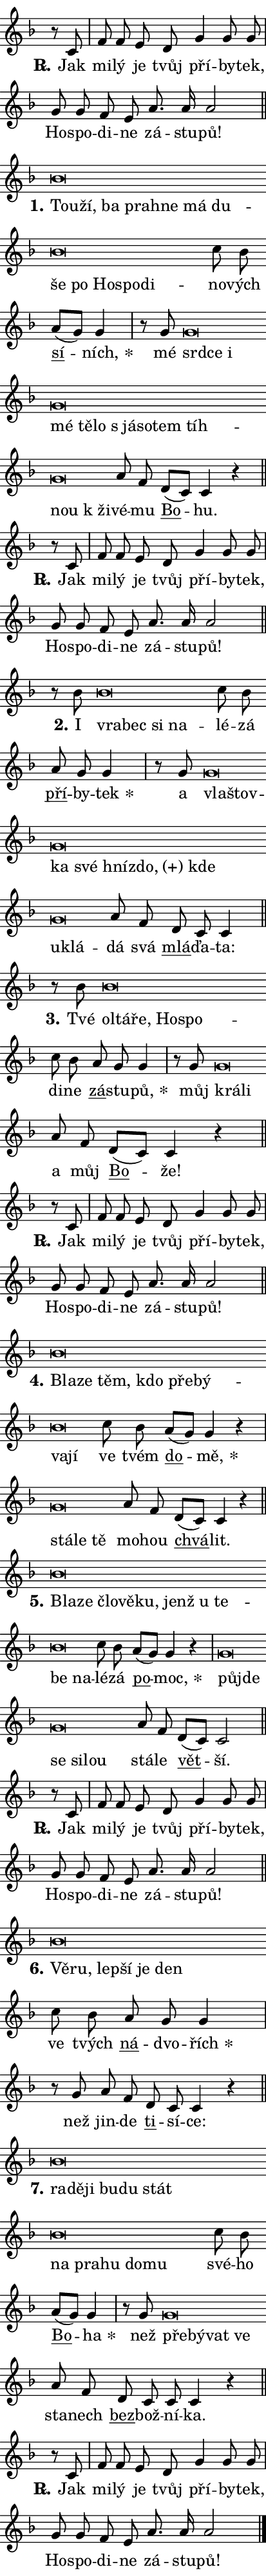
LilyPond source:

\version "2.22.1"
\header { tagline = "" }
\paper {
  indent = 0\cm
  top-margin = 0\cm
  right-margin = 0\cm
  bottom-margin = 0\cm
  left-margin = 0\cm
  paper-width = 7\cm
  page-breaking = #ly:one-page-breaking
  system-system-spacing.basic-distance = #11
  score-system-spacing.basic-distance = #11
  ragged-last = ##f
}


%% Author: Thomas Morley
%% https://lists.gnu.org/archive/html/lilypond-user/2020-05/msg00002.html
#(define (line-position grob)
"Returns position of @var[grob} in current system:
   @code{'start}, if at first time-step
   @code{'end}, if at last time-step
   @code{'middle} otherwise
"
  (let* ((col (ly:item-get-column grob))
         (ln (ly:grob-object col 'left-neighbor))
         (rn (ly:grob-object col 'right-neighbor))
         (col-to-check-left (if (ly:grob? ln) ln col))
         (col-to-check-right (if (ly:grob? rn) rn col))
         (break-dir-left
           (and
             (ly:grob-property col-to-check-left 'non-musical #f)
             (ly:item-break-dir col-to-check-left)))
         (break-dir-right
           (and
             (ly:grob-property col-to-check-right 'non-musical #f)
             (ly:item-break-dir col-to-check-right))))
        (cond ((eqv? 1 break-dir-left) 'start)
              ((eqv? -1 break-dir-right) 'end)
              (else 'middle))))

#(define (tranparent-at-line-position vctor)
  (lambda (grob)
  "Relying on @code{line-position} select the relevant enry from @var{vctor}.
Used to determine transparency,"
    (case (line-position grob)
      ((end) (not (vector-ref vctor 0)))
      ((middle) (not (vector-ref vctor 1)))
      ((start) (not (vector-ref vctor 2))))))

noteHeadBreakVisibility =
#(define-music-function (break-visibility)(vector?)
"Makes @code{NoteHead}s transparent relying on @var{break-visibility}"
#{
  \override NoteHead.transparent =
    #(tranparent-at-line-position break-visibility)
#})

#(define delete-ledgers-for-transparent-note-heads
  (lambda (grob)
    "Reads whether a @code{NoteHead} is transparent.
If so this @code{NoteHead} is removed from @code{'note-heads} from
@var{grob}, which is supposed to be @code{LedgerLineSpanner}.
As a result ledgers are not printed for this @code{NoteHead}"
    (let* ((nhds-array (ly:grob-object grob 'note-heads))
           (nhds-list
             (if (ly:grob-array? nhds-array)
                 (ly:grob-array->list nhds-array)
                 '()))
           ;; Relies on the transparent-property being done before
           ;; Staff.LedgerLineSpanner.after-line-breaking is executed.
           ;; This is fragile ...
           (to-keep
             (remove
               (lambda (nhd)
                 (ly:grob-property nhd 'transparent #f))
               nhds-list)))
      ;; TODO find a better method to iterate over grob-arrays, similiar
      ;; to filter/remove etc for lists
      ;; For now rebuilt from scratch
      (set! (ly:grob-object grob 'note-heads)  '())
      (for-each
        (lambda (nhd)
          (ly:pointer-group-interface::add-grob grob 'note-heads nhd))
        to-keep))))

hideNotes = {
  \noteHeadBreakVisibility #begin-of-line-visible
}
unHideNotes = {
  \noteHeadBreakVisibility #all-visible
}

% work-around for resetting accidentals
% https://lilypond.org/doc/v2.23/Documentation/notation/displaying-rhythms#unmetered-music
cadenzaMeasure = {
  \cadenzaOff
  \partial 1024 s1024
  \cadenzaOn
}

#(define-markup-command (accent layout props text) (markup?)
  "Underline accented syllable"
  (interpret-markup layout props
    #{\markup \override #'(offset . 4.3) \underline { #text }#}))

responsum = \markup \concat {
  "R" \hspace #-1.05 \path #0.1 #'((moveto 0 0.07) (lineto 0.9 0.8)) \hspace #0.05 "."
}

\layout {
    \context {
        \Staff
        \remove "Time_signature_engraver"
        \override LedgerLineSpanner.after-line-breaking = #delete-ledgers-for-transparent-note-heads
    }
    \context {
        \Voice {
            \override NoteHead.output-attributes = #'((class . "notehead"))
            \override Hairpin.height = #0.55
        }
    }
    \context {
        \Lyrics {
            \override StanzaNumber.output-attributes = #'((class . "stanzanumber"))
            \override LyricSpace.minimum-distance = #0.9
            \override LyricText.font-name = #"TeX Gyre Schola"
            \override LyricText.font-size = 1
            \override StanzaNumber.font-name = #"TeX Gyre Schola Bold"
            \override StanzaNumber.font-size = 1
        }
    }
}

% magnetic-lyrics.ily
%
%   written by
%     Jean Abou Samra <jean@abou-samra.fr>
%     Werner Lemberg <wl@gnu.org>
%
%   adapted by
%     Jiri Hon <jiri.hon@gmail.com>
%
% Version 2022-Apr-15

% https://www.mail-archive.com/lilypond-user@gnu.org/msg149350.html

#(define (Left_hyphen_pointer_engraver context)
   "Collect syllable-hyphen-syllable occurrences in lyrics and store
them in properties.  This engraver only looks to the left.  For
example, if the lyrics input is @code{foo -- bar}, it does the
following.

@itemize @bullet
@item
Set the @code{text} property of the @code{LyricHyphen} grob between
@q{foo} and @q{bar} to @code{foo}.

@item
Set the @code{left-hyphen} property of the @code{LyricText} grob with
text @q{foo} to the @code{LyricHyphen} grob between @q{foo} and
@q{bar}.
@end itemize

Use this auxiliary engraver in combination with the
@code{lyric-@/text::@/apply-@/magnetic-@/offset!} hook."
   (let ((hyphen #f)
         (text #f))
     (make-engraver
      (acknowledgers
       ((lyric-syllable-interface engraver grob source-engraver)
        (set! text grob)))
      (end-acknowledgers
       ((lyric-hyphen-interface engraver grob source-engraver)
        ;(when (not (grob::has-interface grob 'lyric-space-interface))
          (set! hyphen grob)));)
      ((stop-translation-timestep engraver)
       (when (and text hyphen)
         (ly:grob-set-object! text 'left-hyphen hyphen))
       (set! text #f)
       (set! hyphen #f)))))

#(define (lyric-text::apply-magnetic-offset! grob)
   "If the space between two syllables is less than the value in
property @code{LyricText@/.details@/.squash-threshold}, move the right
syllable to the left so that it gets concatenated with the left
syllable.

Use this function as a hook for
@code{LyricText@/.after-@/line-@/breaking} if the
@code{Left_@/hyphen_@/pointer_@/engraver} is active."
   (let ((hyphen (ly:grob-object grob 'left-hyphen #f)))
     (when hyphen
       (let ((left-text (ly:spanner-bound hyphen LEFT)))
         (when (grob::has-interface left-text 'lyric-syllable-interface)
           (let* ((common (ly:grob-common-refpoint grob left-text X))
                  (this-x-ext (ly:grob-extent grob common X))
                  (left-x-ext
                   (begin
                     ;; Trigger magnetism for left-text.
                     (ly:grob-property left-text 'after-line-breaking)
                     (ly:grob-extent left-text common X)))
                  ;; `delta` is the gap width between two syllables.
                  (delta (- (interval-start this-x-ext)
                            (interval-end left-x-ext)))
                  (details (ly:grob-property grob 'details))
                  (threshold (assoc-get 'squash-threshold details 0.2)))
             (when (< delta threshold)
               (let* (;; We have to manipulate the input text so that
                      ;; ligatures crossing syllable boundaries are not
                      ;; disabled.  For languages based on the Latin
                      ;; script this is essentially a beautification.
                      ;; However, for non-Western scripts it can be a
                      ;; necessity.
                      (lt (ly:grob-property left-text 'text))
                      (rt (ly:grob-property grob 'text))
                      (is-space (grob::has-interface hyphen 'lyric-space-interface))
                      (space (if is-space " " ""))
                      (space-markup (grob-interpret-markup grob " "))
                      (space-size (interval-length (ly:stencil-extent space-markup X)))
                      (extra-delta (if is-space space-size 0))
                      ;; Append new syllable.
                      (ltrt-space (if (and (string? lt) (string? rt))
                                (string-append lt space rt)
                                (make-concat-markup (list lt space rt))))
                      ;; Right-align `ltrt` to the right side.
                      (ltrt-space-markup (grob-interpret-markup
                               grob
                               (make-translate-markup
                                (cons (interval-length this-x-ext) 0)
                                (make-right-align-markup ltrt-space)))))
                 (begin
                   ;; Don't print `left-text`.
                   (ly:grob-set-property! left-text 'stencil #f)
                   ;; Set text and stencil (which holds all collected
                   ;; syllables so far) and shift it to the left.
                   (ly:grob-set-property! grob 'text ltrt-space)
                   (ly:grob-set-property! grob 'stencil ltrt-space-markup)
                   (ly:grob-translate-axis! grob (- (- delta extra-delta)) X))))))))))


#(define (lyric-hyphen::displace-bounds-first grob)
   ;; Make very sure this callback isn't triggered too early.
   (let ((left (ly:spanner-bound grob LEFT))
         (right (ly:spanner-bound grob RIGHT)))
     (ly:grob-property left 'after-line-breaking)
     (ly:grob-property right 'after-line-breaking)
     (ly:lyric-hyphen::print grob)))

squashThreshold = #0.4

\layout {
  \context {
    \Lyrics
    \consists #Left_hyphen_pointer_engraver
    \override LyricText.after-line-breaking =
      #lyric-text::apply-magnetic-offset!
    \override LyricHyphen.stencil = #lyric-hyphen::displace-bounds-first
    \override LyricText.details.squash-threshold = \squashThreshold
    \override LyricHyphen.minimum-distance = 0
    \override LyricHyphen.minimum-length = \squashThreshold
  }
}

squash = \override LyricText.details.squash-threshold = 9999
unSquash = \override LyricText.details.squash-threshold = \squashThreshold

left = \override LyricText.self-alignment-X = #LEFT
unLeft = \revert LyricText.self-alignment-X

starOffset = #(lambda (grob) 
                (let ((x_offset (ly:self-alignment-interface::aligned-on-x-parent grob)))
                  (if (= x_offset 0) 0 (+ x_offset 1.2))))

star = #(define-music-function (syllable)(string?)
"Append star separator at the end of a syllable"
#{
  \once \override LyricText.X-offset = #starOffset
  \lyricmode { \markup {
    #syllable
    \override #'((font-name . "TeX Gyre Schola Bold")) \hspace #0.2 \lower #0.65 \larger "*"
  } }
#})

starAccent = #(define-music-function (syllable)(string?)
"Append star separator at the end of a syllable and make accent"
#{
  \once \override LyricText.X-offset = #starOffset
  \lyricmode { \markup {
    \accent #syllable
    \override #'((font-name . "TeX Gyre Schola Bold")) \hspace #0.2 \lower #0.65 \larger "*"
  } }
#})

breath = #(define-music-function (syllable)(string?)
"Append breathing indicator at the end of a syllable"
#{
  \lyricmode { \markup { #syllable "+" } }
#})

optionalBreath = #(define-music-function (syllable)(string?)
"Append optional breathing indicator at the end of a syllable"
#{
  \lyricmode { \markup { #syllable "(+)" } }
#})


\score {
    <<
        \new Voice = "melody" { \cadenzaOn \key f \major \relative { r8 c' \cadenzaMeasure \bar "|" f f e d \bar "" g4 g8 g \cadenzaMeasure \bar "|" g g f e \bar "" a8. a16 a2 \cadenzaMeasure \bar "||" \break }
\relative { bes'\breve*1/16 \hideNotes \breve*1/16 \bar "" \breve*1/16 \bar "" \breve*1/16 \bar "" \breve*1/16 \bar "" \breve*1/16 \bar "" \breve*1/16 \bar "" \breve*1/16 \bar "" \breve*1/16 \bar "" \breve*1/16 \bar "" \breve*1/16 \breve*1/16 \bar "" \unHideNotes c8 bes \bar "" a[( g)] g4 \cadenzaMeasure \bar "|" r8 g8 g\breve*1/16 \hideNotes \breve*1/16 \bar "" \breve*1/16 \bar "" \breve*1/16 \bar "" \breve*1/16 \bar "" \breve*1/16 \bar "" \breve*1/16 \bar "" \breve*1/16 \bar "" \breve*1/16 \bar "" \breve*1/16 \bar "" \breve*1/16 \breve*1/16 \bar "" \unHideNotes a8 f \bar "" d[( c)] c4 r \cadenzaMeasure \bar "||" \break }
\relative { r8 c' \cadenzaMeasure \bar "|" f f e d \bar "" g4 g8 g \cadenzaMeasure \bar "|" g g f e \bar "" a8. a16 a2 \cadenzaMeasure \bar "||" \break }
\relative { r8 bes'8 bes\breve*1/16 \hideNotes \breve*1/16 \bar "" \breve*1/16 \breve*1/16 \bar "" \unHideNotes c8 bes \bar "" a g g4 \cadenzaMeasure \bar "|" r8 g8 g\breve*1/16 \hideNotes \breve*1/16 \bar "" \breve*1/16 \bar "" \breve*1/16 \bar "" \breve*1/16 \bar "" \breve*1/16 \bar "" \breve*1/16 \bar "" \breve*1/16 \breve*1/16 \bar "" \unHideNotes a8 f \bar "" d c c4 \cadenzaMeasure \bar "||" \break }
\relative { r8 bes'8 bes\breve*1/16 \hideNotes \breve*1/16 \bar "" \breve*1/16 \bar "" \breve*1/16 \breve*1/16 \bar "" \unHideNotes c8 bes \bar "" a g g4 \cadenzaMeasure \bar "|" r8 g8 g\breve*1/16 \hideNotes \breve*1/16 \bar "" \unHideNotes a8 f \bar "" d[( c)] c4 r \cadenzaMeasure \bar "||" \break }
\relative { r8 c' \cadenzaMeasure \bar "|" f f e d \bar "" g4 g8 g \cadenzaMeasure \bar "|" g g f e \bar "" a8. a16 a2 \cadenzaMeasure \bar "||" \break }
\relative { bes'\breve*1/16 \hideNotes \breve*1/16 \bar "" \breve*1/16 \bar "" \breve*1/16 \bar "" \breve*1/16 \bar "" \breve*1/16 \bar "" \breve*1/16 \breve*1/16 \bar "" \unHideNotes c8 bes \bar "" a[( g)] g4 r \cadenzaMeasure \bar "|" g\breve*1/16 \hideNotes \breve*1/16 \breve*1/16 \bar "" \unHideNotes a8 f \bar "" d[( c)] c4 r \cadenzaMeasure \bar "||" \break }
\relative { bes'\breve*1/16 \hideNotes \breve*1/16 \bar "" \breve*1/16 \bar "" \breve*1/16 \bar "" \breve*1/16 \bar "" \breve*1/16 \bar "" \breve*1/16 \bar "" \breve*1/16 \bar "" \breve*1/16 \breve*1/16 \bar "" \unHideNotes c8 bes \bar "" a[( g)] g4 r \cadenzaMeasure \bar "|" g\breve*1/16 \hideNotes \breve*1/16 \bar "" \breve*1/16 \bar "" \breve*1/16 \breve*1/16 \bar "" \unHideNotes a8 f \bar "" d[( c)] c2 \cadenzaMeasure \bar "||" \break }
\relative { r8 c' \cadenzaMeasure \bar "|" f f e d \bar "" g4 g8 g \cadenzaMeasure \bar "|" g g f e \bar "" a8. a16 a2 \cadenzaMeasure \bar "||" \break }
\relative { bes'\breve*1/16 \hideNotes \breve*1/16 \bar "" \breve*1/16 \bar "" \breve*1/16 \bar "" \breve*1/16 \breve*1/16 \bar "" \unHideNotes c8 bes \bar "" a g g4 \cadenzaMeasure \bar "|" r8 g8 a8 f \bar "" d c c4 r \cadenzaMeasure \bar "||" \break }
\relative { bes'\breve*1/16 \hideNotes \breve*1/16 \bar "" \breve*1/16 \bar "" \breve*1/16 \bar "" \breve*1/16 \bar "" \breve*1/16 \bar "" \breve*1/16 \bar "" \breve*1/16 \bar "" \breve*1/16 \bar "" \breve*1/16 \breve*1/16 \bar "" \unHideNotes c8 bes \bar "" a[( g)] g4 \cadenzaMeasure \bar "|" r8 g8 g\breve*1/16 \hideNotes \breve*1/16 \bar "" \breve*1/16 \breve*1/16 \bar "" \unHideNotes a8 f \bar "" d c c c4 r \cadenzaMeasure \bar "||" \break }
\relative { r8 c' \cadenzaMeasure \bar "|" f f e d \bar "" g4 g8 g \cadenzaMeasure \bar "|" g g f e \bar "" a8. a16 a2 \cadenzaMeasure \bar "||" \break } \bar "|." }
        \new Lyrics \lyricsto "melody" { \lyricmode { \set stanza = \responsum
Jak mi -- lý je tvůj pří -- by -- tek, Ho -- spo -- di -- ne zá -- stu -- pů!
\set stanza = "1."
\left Tou -- \squash ží, ba pra -- hne má du -- še po Ho -- spo -- di -- \unLeft \unSquash no -- vých \markup \accent sí -- \star ních, mé \left srd -- \squash ce i mé tě -- lo "s já" -- so -- tem tíh -- nou "k ži" -- \unLeft \unSquash vé -- mu \markup \accent Bo -- hu.
\set stanza = \responsum
Jak mi -- lý je tvůj pří -- by -- tek, Ho -- spo -- di -- ne zá -- stu -- pů!
\set stanza = "2."
I \left vra -- \squash bec si na -- \unLeft \unSquash lé -- zá \markup \accent pří -- by -- \star tek a \left vla -- \squash štov -- ka své hníz -- \optionalBreath do, kde u -- klá -- \unLeft \unSquash dá svá \markup \accent mlá -- ďa -- ta:
\set stanza = "3."
Tvé \left ol -- \squash tá -- ře, Ho -- spo -- \unLeft \unSquash di -- ne \markup \accent zá -- stu -- \star pů, můj \left krá -- \squash li \unLeft \unSquash a můj \markup \accent Bo -- že!
\set stanza = \responsum
Jak mi -- lý je tvůj pří -- by -- tek, Ho -- spo -- di -- ne zá -- stu -- pů!
\set stanza = "4."
\left Bla -- \squash ze těm, kdo pře -- bý -- va -- jí \unLeft \unSquash ve tvém \markup \accent do -- \star mě, \left stá -- \squash le tě \unLeft \unSquash mo -- hou \markup \accent chvá -- lit.
\set stanza = "5."
\left Bla -- \squash ze člo -- vě -- ku, jenž u te -- be na -- \unLeft \unSquash lé -- zá \markup \accent po -- \star moc, \left půj -- \squash de se si -- lou \unLeft \unSquash stá -- le \markup \accent vět -- ší.
\set stanza = \responsum
Jak mi -- lý je tvůj pří -- by -- tek, Ho -- spo -- di -- ne zá -- stu -- pů!
\set stanza = "6."
\left Vě -- \squash ru, lep -- ší je den \unLeft \unSquash ve tvých \markup \accent ná -- dvo -- \star řích než jin -- de \markup \accent ti -- sí -- ce:
\set stanza = "7."
\left ra -- \squash dě -- ji bu -- du stát na pra -- hu do -- mu \unLeft \unSquash své -- ho \markup \accent Bo -- \star ha než \left pře -- \squash bý -- vat ve \unLeft \unSquash sta -- nech \markup \accent bez -- bož -- ní -- ka.
\set stanza = \responsum
Jak mi -- lý je tvůj pří -- by -- tek, Ho -- spo -- di -- ne zá -- stu -- pů! } }
    >>
    \layout {}
}
